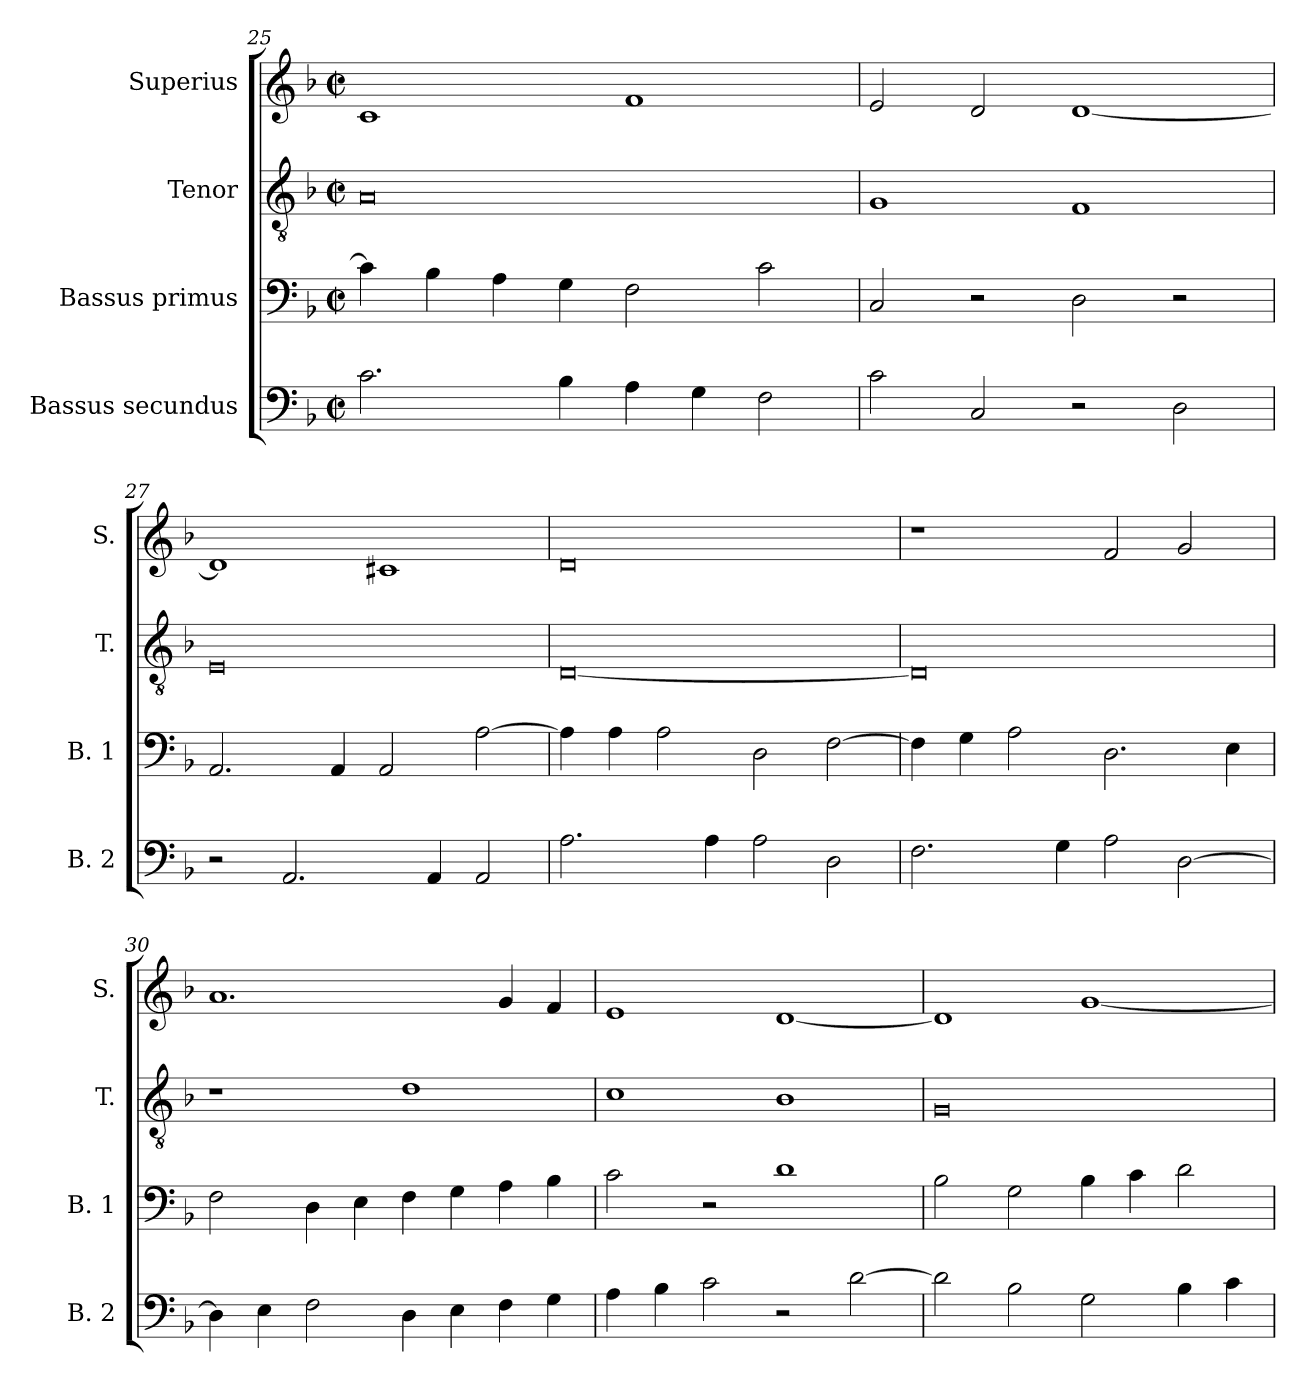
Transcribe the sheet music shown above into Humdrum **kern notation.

**kern	**kern	**kern	**kern
*part4	*part3	*part2	*part1
*staff4	*staff3	*staff2	*staff1
*I"Bassus secundus	*I"Bassus primus	*I"Tenor	*I"Superius
*I'B. 2	*I'B. 1	*I'T.	*I'S.
*clefF4	*clefF4	*clefGv2	*clefG2
*k[b-]	*k[b-]	*k[b-]	*k[b-]
*M2/2	*M2/2	*M2/2	*M2/2
*met(c|)	*met(c|)	*met(c|)	*met(c|)
=25	=25	=25	=25
2.c\	4c\]	0A	1c
.	4B-\	.	.
.	4A\	.	.
4B-\	4G\	.	.
4A\	2F\	.	1f
4G\	.	.	.
2F\	2c\	.	.
!!LO:LB:g=z
=26	=26	=26	=26
2c\	2C/	1G	2e/
2C/	2r	.	2d/
2r	2D\	1F	[1d
2D\	2r	.	.
=27	=27	=27	=27
2r	2.AA/	0E	1d]
2.AA/	.	.	.
.	4AA/	.	.
.	2AA/	.	1c#i
4AA/	.	.	.
2AA/	[2A\	.	.
=28	=28	=28	=28
2.A\	4A\]	[0D/	0d
.	4A\	.	.
.	2A\	.	.
4A\	.	.	.
2A\	2D\	.	.
2D\	[2F\	.	.
=29	=29	=29	=29
2.F\	4F\]	0D]	1r
.	4G\	.	.
.	2A\	.	.
4G\	.	.	.
2A\	2.D\	.	2f/
[2D\	.	.	2g/
.	4E\	.	.
=30	=30	=30	=30
4D\]	2F\	1r	1.a
4E\	.	.	.
2F\	4D\	.	.
.	4E\	.	.
4D\	4F\	1d	.
4E\	4G\	.	.
4F\	4A\	.	4g/
4G\	4B-\	.	4f/
!!LO:PB:g=z
=31	=31	=31	=31
4A\	2c\	1c	1e
4B-\	.	.	.
2c\	2r	.	.
2r	1d	1B-	[1d
[2d	.	.	.
=32	=32	=32	=32
2d\]	2B-\	0G	1d]
2B-\	2G\	.	.
2G\	4B-\	.	[1g
.	4c\	.	.
4B-\	2d\	.	.
4c\	.	.	.
=	=	=	=
*-	*-	*-	*-
